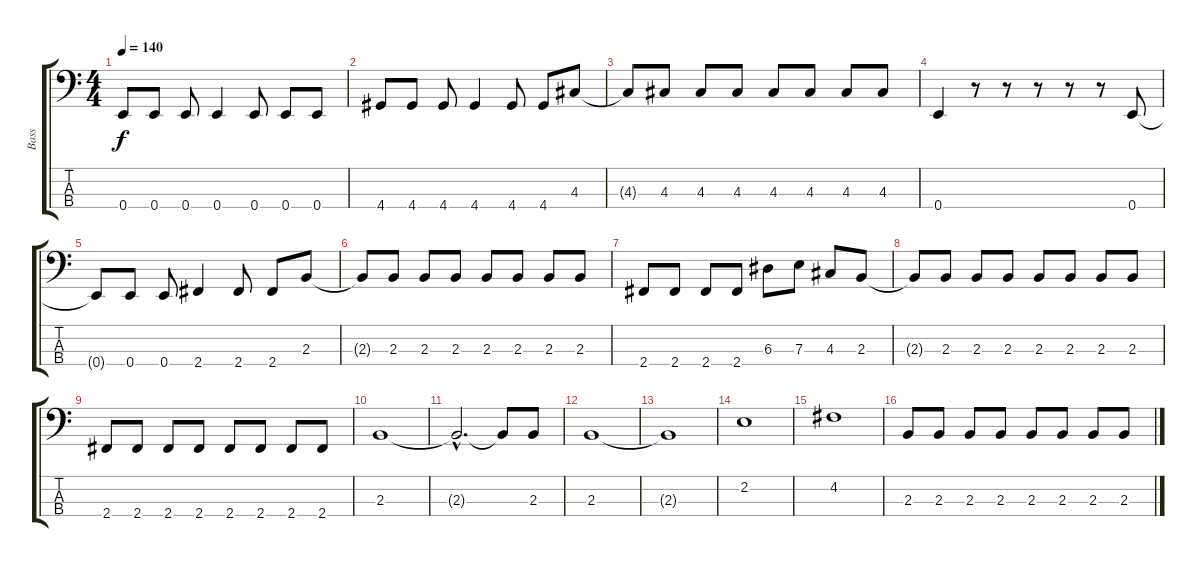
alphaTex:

\track ("Bass" "Bass") {instrument electricbasspick}
\staff {score tabs}
\tuning (G2 D2 A1 E1) {hide}
\ts (4 4)
\tempo 140
\clef f4
\ks c
0.4.8{dy f} 0.4.8 0.4.8 0.4.4 0.4.8 0.4.8 0.4.8 |
4.4.8 4.4.8 4.4.8 4.4.4 4.4.8 4.4.8 4.3.8 |
4.3{t}.8 4.3.8 4.3.8 4.3.8 4.3.8 4.3.8 4.3.8 4.3.8 |
0.4.4 r.8 r.8 r.8 r.8 r.8 0.4.8 |
0.4{t}.8 0.4.8 0.4.8 2.4.4 2.4.8 2.4.8 2.3.8 |
2.3{t}.8 2.3.8 2.3.8 2.3.8 2.3.8 2.3.8 2.3.8 2.3.8 |
2.4.8 2.4.8 2.4.8 2.4.8 6.3.8 7.3.8 4.3.8 2.3.8 |
2.3{t}.8 2.3.8 2.3.8 2.3.8 2.3.8 2.3.8 2.3.8 2.3.8 |
2.4.8 2.4.8 2.4.8 2.4.8 2.4.8 2.4.8 2.4.8 2.4.8 |
2.3.1 |
2.3{hac t}.2{d} 2.3{t}.8 2.3.8 |
2.3.1 |
2.3{t}.1 |
2.2.1 |
4.2.1 |
2.3.8 2.3.8 2.3.8 2.3.8 2.3.8 2.3.8 2.3.8 2.3.8
